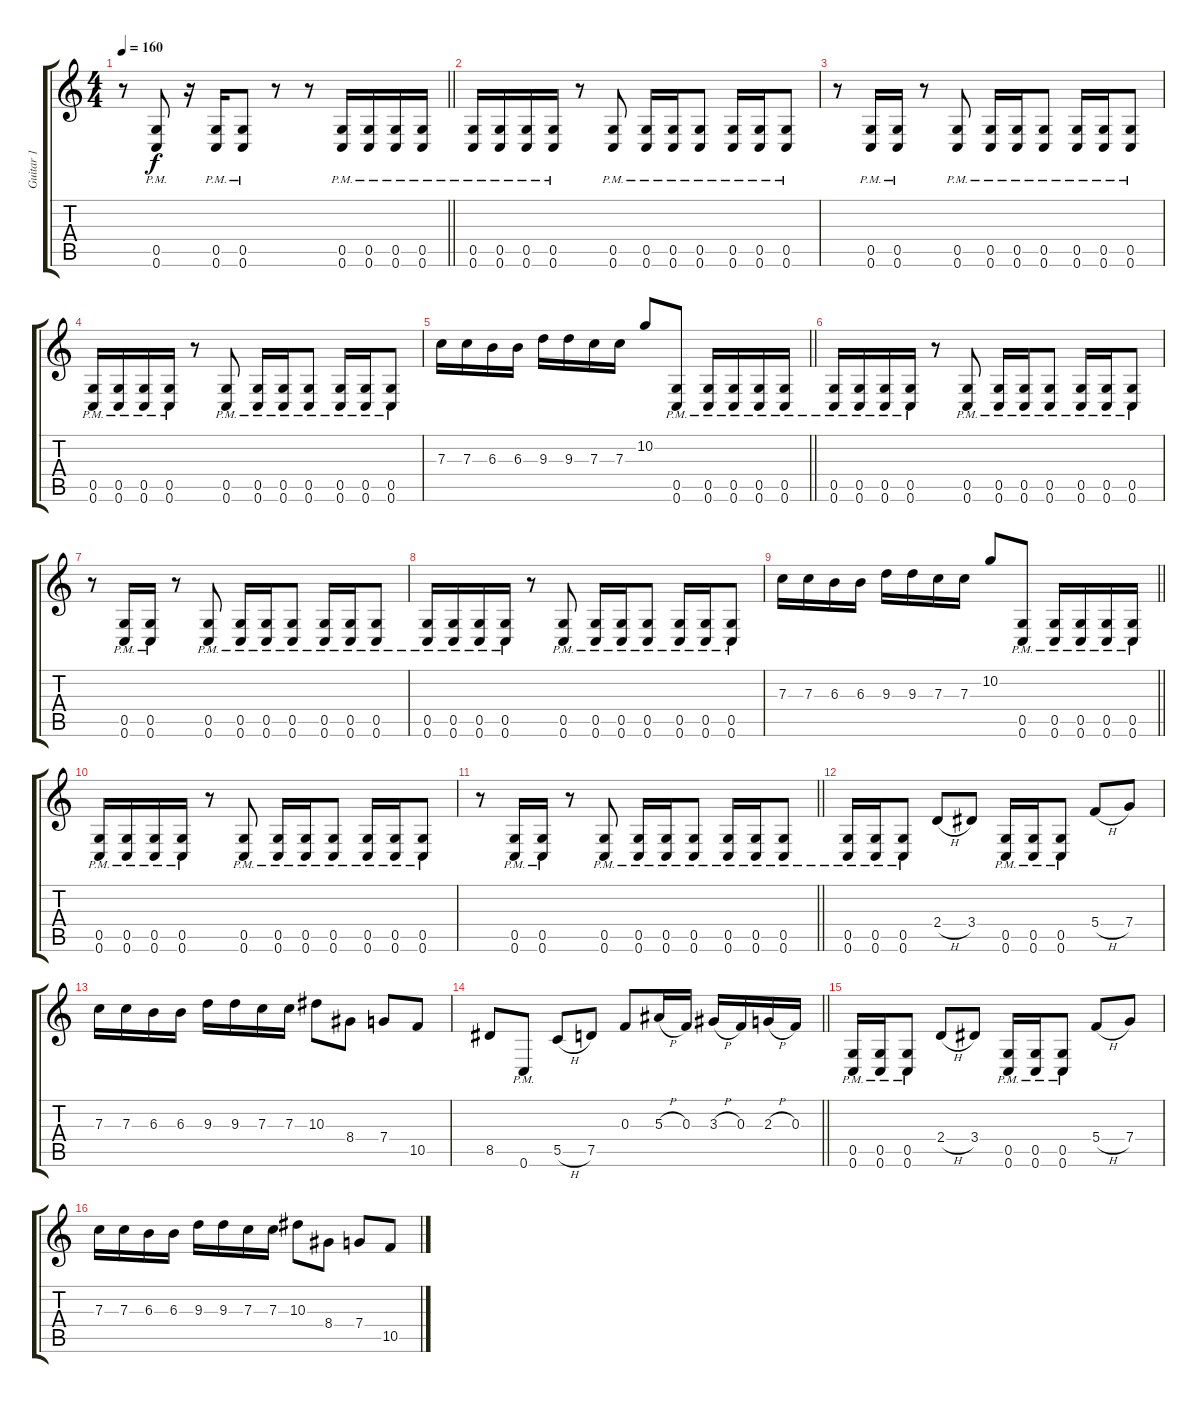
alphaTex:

\track ("Guitar 1" "Guitar 1") {instrument distortionguitar}
\staff {score tabs}
\tuning (D4 A3 F3 C3 G2 C2) {hide}
\ts (4 4)
\tempo 160
\clef g2
\barLineRight lightlight
\ks c
r.8{dy f} (0.5{pm} 0.6{pm}).8 r.16 (0.5{pm} 0.6{pm}).16 (0.5{pm} 0.6{pm}).8 r.8 r.8 (0.5{pm} 0.6{pm}).16 (0.5{pm} 0.6{pm}).16 (0.5{pm} 0.6{pm}).16 (0.5{pm} 0.6{pm}).16 |
(0.5{pm} 0.6{pm}).16 (0.5{pm} 0.6{pm}).16 (0.5{pm} 0.6{pm}).16 (0.5{pm} 0.6{pm}).16 r.8 (0.5{pm} 0.6{pm}).8 (0.5{pm} 0.6{pm}).16 (0.5{pm} 0.6{pm}).16 (0.5{pm} 0.6{pm}).8 (0.5{pm} 0.6{pm}).16 (0.5{pm} 0.6{pm}).16 (0.5{pm} 0.6{pm}).8 |
r.8 (0.5{pm} 0.6{pm}).16 (0.5{pm} 0.6{pm}).16 r.8 (0.5{pm} 0.6{pm}).8 (0.5{pm} 0.6{pm}).16 (0.5{pm} 0.6{pm}).16 (0.5{pm} 0.6{pm}).8 (0.5{pm} 0.6{pm}).16 (0.5{pm} 0.6{pm}).16 (0.5{pm} 0.6{pm}).8 |
(0.5{pm} 0.6{pm}).16 (0.5{pm} 0.6{pm}).16 (0.5{pm} 0.6{pm}).16 (0.5{pm} 0.6{pm}).16 r.8 (0.5{pm} 0.6{pm}).8 (0.5{pm} 0.6{pm}).16 (0.5{pm} 0.6{pm}).16 (0.5{pm} 0.6{pm}).8 (0.5{pm} 0.6{pm}).16 (0.5{pm} 0.6{pm}).16 (0.5{pm} 0.6{pm}).8 |
\barLineRight lightlight
7.3.16 7.3.16 6.3.16 6.3.16 9.3.16 9.3.16 7.3.16 7.3.16 10.2.8 (0.5{pm} 0.6{pm}).8 (0.5{pm} 0.6{pm}).16 (0.5{pm} 0.6{pm}).16 (0.5{pm} 0.6{pm}).16 (0.5{pm} 0.6{pm}).16 |
(0.5{pm} 0.6{pm}).16 (0.5{pm} 0.6{pm}).16 (0.5{pm} 0.6{pm}).16 (0.5{pm} 0.6{pm}).16 r.8 (0.5{pm} 0.6{pm}).8 (0.5{pm} 0.6{pm}).16 (0.5{pm} 0.6{pm}).16 (0.5{pm} 0.6{pm}).8 (0.5{pm} 0.6{pm}).16 (0.5{pm} 0.6{pm}).16 (0.5{pm} 0.6{pm}).8 |
r.8 (0.5{pm} 0.6{pm}).16 (0.5{pm} 0.6{pm}).16 r.8 (0.5{pm} 0.6{pm}).8 (0.5{pm} 0.6{pm}).16 (0.5{pm} 0.6{pm}).16 (0.5{pm} 0.6{pm}).8 (0.5{pm} 0.6{pm}).16 (0.5{pm} 0.6{pm}).16 (0.5{pm} 0.6{pm}).8 |
(0.5{pm} 0.6{pm}).16 (0.5{pm} 0.6{pm}).16 (0.5{pm} 0.6{pm}).16 (0.5{pm} 0.6{pm}).16 r.8 (0.5{pm} 0.6{pm}).8 (0.5{pm} 0.6{pm}).16 (0.5{pm} 0.6{pm}).16 (0.5{pm} 0.6{pm}).8 (0.5{pm} 0.6{pm}).16 (0.5{pm} 0.6{pm}).16 (0.5{pm} 0.6{pm}).8 |
\barLineRight lightlight
7.3.16 7.3.16 6.3.16 6.3.16 9.3.16 9.3.16 7.3.16 7.3.16 10.2.8 (0.5{pm} 0.6{pm}).8 (0.5{pm} 0.6{pm}).16 (0.5{pm} 0.6{pm}).16 (0.5{pm} 0.6{pm}).16 (0.5{pm} 0.6{pm}).16 |
(0.5{pm} 0.6{pm}).16 (0.5{pm} 0.6{pm}).16 (0.5{pm} 0.6{pm}).16 (0.5{pm} 0.6{pm}).16 r.8 (0.5{pm} 0.6{pm}).8 (0.5{pm} 0.6{pm}).16 (0.5{pm} 0.6{pm}).16 (0.5{pm} 0.6{pm}).8 (0.5{pm} 0.6{pm}).16 (0.5{pm} 0.6{pm}).16 (0.5{pm} 0.6{pm}).8 |
\barLineRight lightlight
r.8 (0.5{pm} 0.6{pm}).16 (0.5{pm} 0.6{pm}).16 r.8 (0.5{pm} 0.6{pm}).8 (0.5{pm} 0.6{pm}).16 (0.5{pm} 0.6{pm}).16 (0.5{pm} 0.6{pm}).8 (0.5{pm} 0.6{pm}).16 (0.5{pm} 0.6{pm}).16 (0.5{pm} 0.6{pm}).8 |
(0.5{pm} 0.6{pm}).16 (0.5{pm} 0.6{pm}).16 (0.5{pm} 0.6{pm}).8 2.4{h}.8 3.4.8 (0.5{pm} 0.6{pm}).16 (0.5{pm} 0.6{pm}).16 (0.5{pm} 0.6{pm}).8 5.4{h}.8 7.4.8 |
7.3.16 7.3.16 6.3.16 6.3.16 9.3.16 9.3.16 7.3.16 7.3.16 10.3.8 8.4.8 7.4.8 10.5.8 |
\barLineRight lightlight
8.5.8 0.6{pm}.8 5.5{h}.8 7.5.8 0.3.8 5.3{h}.16 0.3.16 3.3{h}.16 0.3.16 2.3{h}.16 0.3.16 |
(0.5{pm} 0.6{pm}).16 (0.5{pm} 0.6{pm}).16 (0.5{pm} 0.6{pm}).8 2.4{h}.8 3.4.8 (0.5{pm} 0.6{pm}).16 (0.5{pm} 0.6{pm}).16 (0.5{pm} 0.6{pm}).8 5.4{h}.8 7.4.8 |
7.3.16 7.3.16 6.3.16 6.3.16 9.3.16 9.3.16 7.3.16 7.3.16 10.3.8 8.4.8 7.4.8 10.5.8
